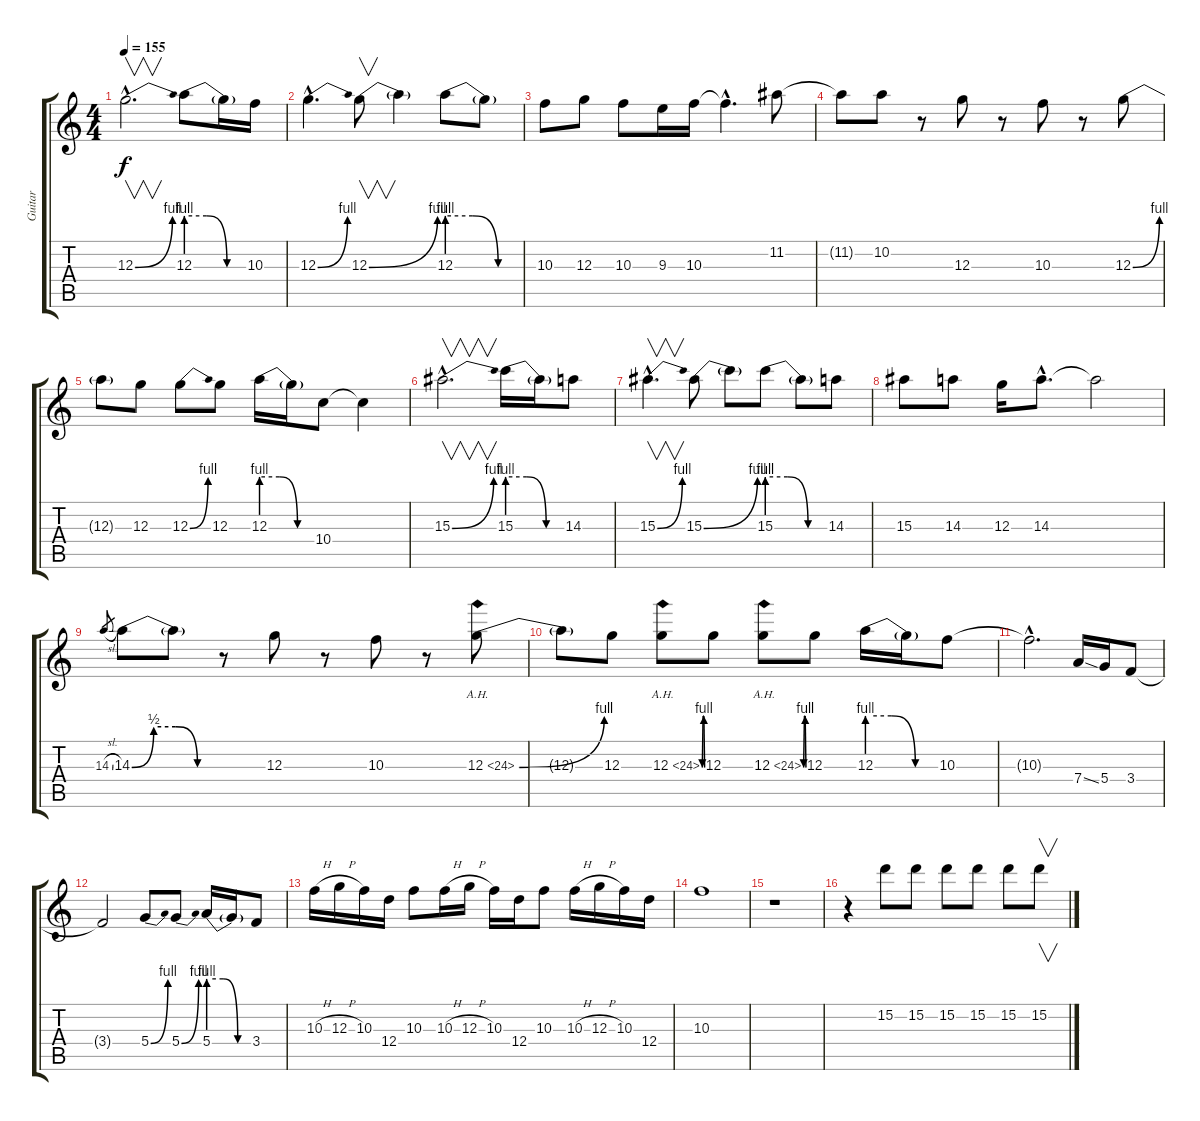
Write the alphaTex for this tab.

\track ("Guitar" "Guitar") {instrument distortionguitar}
\staff {score tabs}
\tuning (E4 B3 G3 D3 A2 E2) {hide}
\ts (4 4)
\tempo 155
\clef g2
\ks c
12.3{be (bend 0 0 60 4) hac}.2{v d dy f} 12.3{be (custom 0 4 20 4 40 0 60 0)}.8 12.3{t}.16 10.3.16 |
12.3{be (bend 0 0 60 4) hac}.4{d} 12.3{be (bend 0 0 60 4)}.8{v} 12.3{t}.4 12.3{be (custom 0 4 20 4 40 0 60 0)}.8 12.3{t}.8 |
10.3.8 12.3.8 10.3.8 9.3.16 10.3.16 10.3{hac t}.4{d} 11.2.8 |
11.2{t}.8 10.2.8 r.8 12.3.8 r.8 10.3.8 r.8 12.3{be (bend 0 0 60 4)}.8 |
12.3{t}.8 12.3.8 12.3{be (bend 0 0 60 4)}.8 12.3.8 12.3{be (custom 0 4 20 4 40 0 60 0)}.16 12.3{t}.16 10.4.8 10.4{t}.4 |
15.3{be (bend 0 0 60 4) hac}.2{v d} 15.3{be (custom 0 4 20 4 40 0 60 0)}.16 15.3{t}.16 14.3.8 |
15.3{be (bend 0 0 60 4) hac}.4{v d} 15.3{be (bend 0 0 60 4)}.8 15.3{t}.8 15.3{be (custom 0 4 20 4 40 0 60 0)}.8 15.3{t}.8 14.3.8 |
15.3.8 14.3.8 12.3.16 14.3{hac}.8{d} 14.3{t}.2 |
14.3{sl}.8{gr} 14.3{be (custom 0 0 15 2 30 2 45 0 60 0)}.8 14.3{t}.8 r.8 12.3.8 r.8 10.3.8 r.8 12.3{be (bend 0 0 60 4) ah 12}.8 |
12.3{t}.8 12.3.8 12.3{be (custom 0 0 15 4 30 4 45 0 60 0) ah 12}.8 12.3.8 12.3{be (custom 0 0 15 4 30 4 45 0 60 0) ah 12}.8 12.3.8 12.3{be (custom 0 4 20 4 40 0 60 0)}.16 12.3{t}.16 10.3.8 |
10.3{hac t}.2{d} 7.4{ss}.16 5.4.16 3.4.8 |
3.4{t}.2 5.4{be (bend 0 0 60 4)}.8 5.4{be (bend 0 0 60 4)}.8 5.4{be (custom 0 4 20 4 40 0 60 0)}.16 5.4{t}.16 3.4.8 |
10.3{h}.16 12.3{h}.16 10.3.16 12.4.16 10.3.8 10.3{h}.16 12.3{h}.16 10.3.16 12.4.16 10.3.8 10.3{h}.16 12.3{h}.16 10.3.16 12.4.16 |
10.3.1 |
r.1 |
r.4 15.2.8 15.2.8 15.2.8 15.2.8 15.2.8 15.2.8{v}
